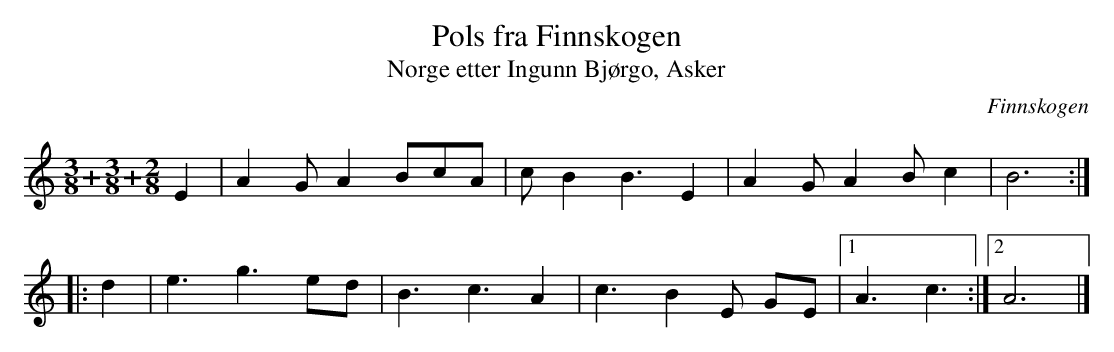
X:1
T:Pols fra Finnskogen
T:etter Ingunn Bjørgo, Asker, Norge
O:Finnskogen
M:3/8+3/8+2/8
L:1/8
K:Am
E2|A2G A2 BcA|cB2 B3 E2|A2G A2B c2|B6:|
|:d2|e3 g3 ed|B3 c3 A2|c3 B2E GE|1A3 c3:|2A6|]
